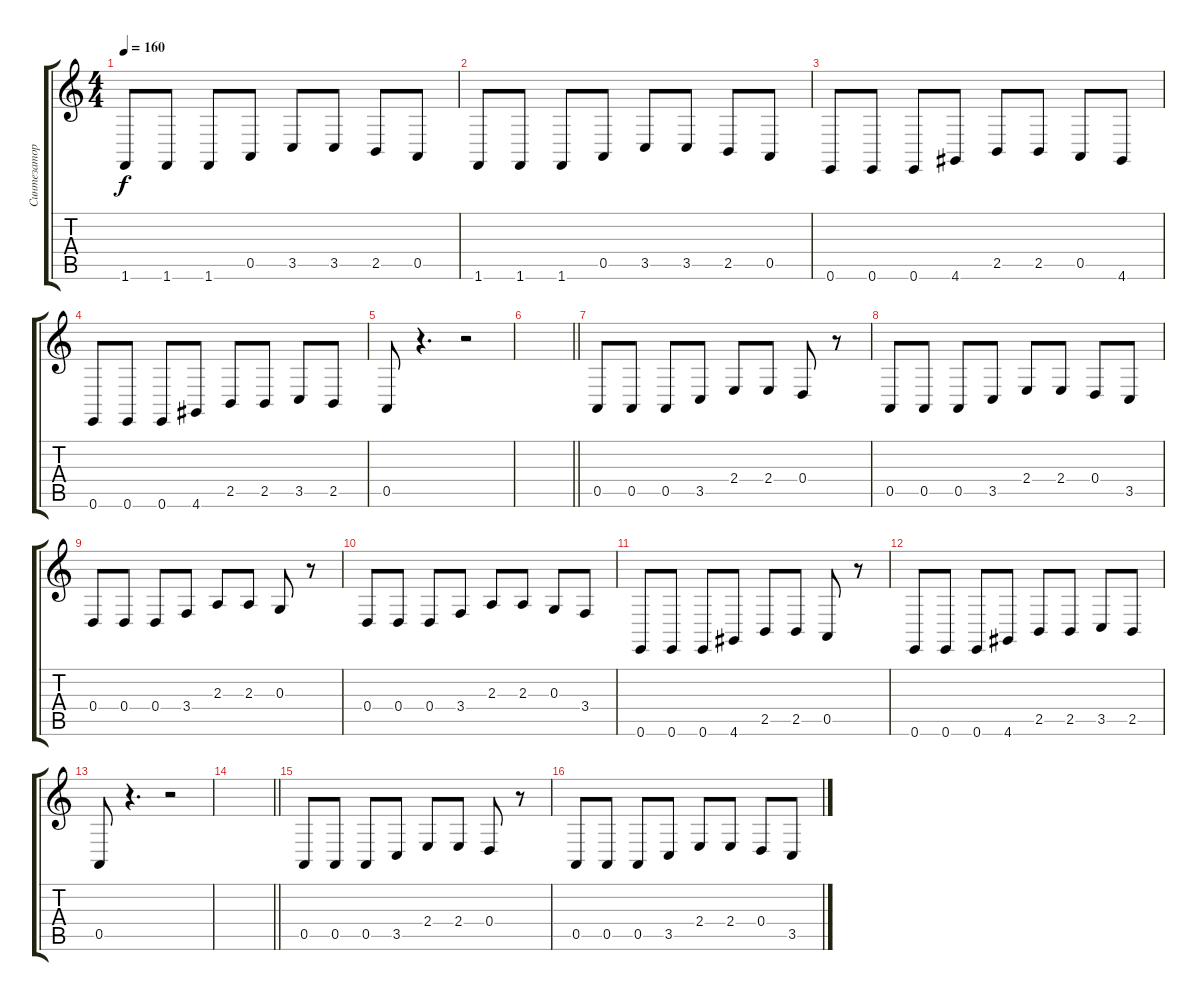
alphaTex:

\track ("Синтезатор" "Синтезатор") {instrument shamisen}
\staff {score tabs}
\tuning (E4 B3 G3 D3 A2 E2) {hide}
\ts (4 4)
\tempo 160
\clef g2
\ks c
1.6.8{dy f} 1.6.8 1.6.8 0.5.8 3.5.8 3.5.8 2.5.8 0.5.8 |
1.6.8 1.6.8 1.6.8 0.5.8 3.5.8 3.5.8 2.5.8 0.5.8 |
0.6.8 0.6.8 0.6.8 4.6.8 2.5.8 2.5.8 0.5.8 4.6.8 |
0.6.8 0.6.8 0.6.8 4.6.8 2.5.8 2.5.8 3.5.8 2.5.8 |
0.5.8 r.4{d} r.2 |
\barLineRight lightlight
|
0.5.8{volume 9 instrument marimba} 0.5.8 0.5.8 3.5.8 2.4.8 2.4.8 0.4.8 r.8 |
0.5.8 0.5.8 0.5.8 3.5.8 2.4.8 2.4.8 0.4.8 3.5.8 |
0.4.8 0.4.8 0.4.8 3.4.8 2.3.8 2.3.8 0.3.8 r.8 |
0.4.8 0.4.8 0.4.8 3.4.8 2.3.8 2.3.8 0.3.8 3.4.8 |
0.6.8 0.6.8 0.6.8 4.6.8 2.5.8 2.5.8 0.5.8 r.8 |
0.6.8 0.6.8 0.6.8 4.6.8 2.5.8 2.5.8 3.5.8 2.5.8 |
0.5.8 r.4{d} r.2 |
\barLineRight lightlight
|
0.5.8 0.5.8 0.5.8 3.5.8 2.4.8 2.4.8 0.4.8 r.8 |
0.5.8 0.5.8 0.5.8 3.5.8 2.4.8 2.4.8 0.4.8 3.5.8
